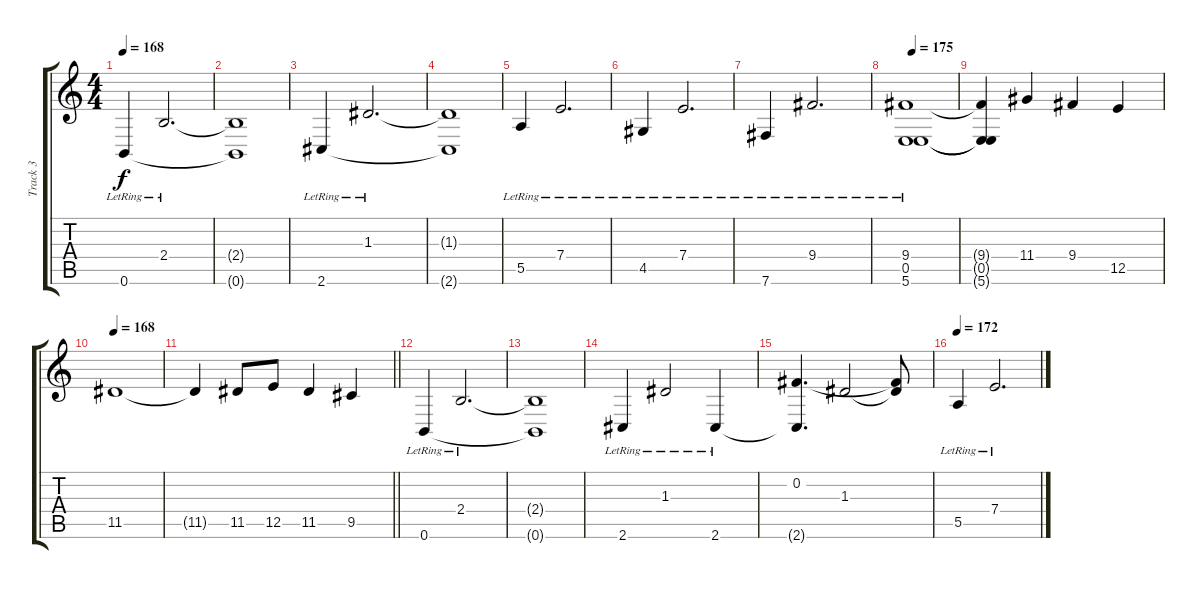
\track ("Track 3" "Track 3") {instrument electricguitarjazz}
\staff {score tabs}
\tuning (B3 Gb3 D3 A2 E2 B1) {hide}
\ts (4 4)
\section ("" "")
\tempo 168
\clef g2
\ks c
0.6{lr}.4{dy f} 2.4{lr}.2{d} |
(2.4{t} 0.6{t}).1 |
2.6{lr}.4 1.3{lr}.2{d} |
(1.3{t} 2.6{t}).1 |
5.5{lr}.4 7.4{lr}.2{d} |
4.5{lr}.4 7.4{lr}.2{d} |
7.6{lr}.4 9.4{lr}.2{d} |
\tempo 175
(9.4{lr} 0.5{lr} 5.6{lr}).1 |
(9.4{t} 0.5{t} 5.6{t}).4 11.4.4 9.4.4 12.5.4 |
\tempo 168
11.5.1 |
\barLineRight lightlight
11.5{t}.4 11.5.8 12.5.8 11.5.4 9.5.4 |
0.6{lr}.4 2.4{lr}.2{d} |
(2.4{t} 0.6{t}).1 |
2.6{lr}.4 1.3{lr}.2 2.6{lr}.4 |
(0.2 2.6{t}).4{d} 1.3.2 (0.2{t} 1.3{t}).8 |
\tempo 172
5.5{lr}.4 7.4{lr}.2{d}
